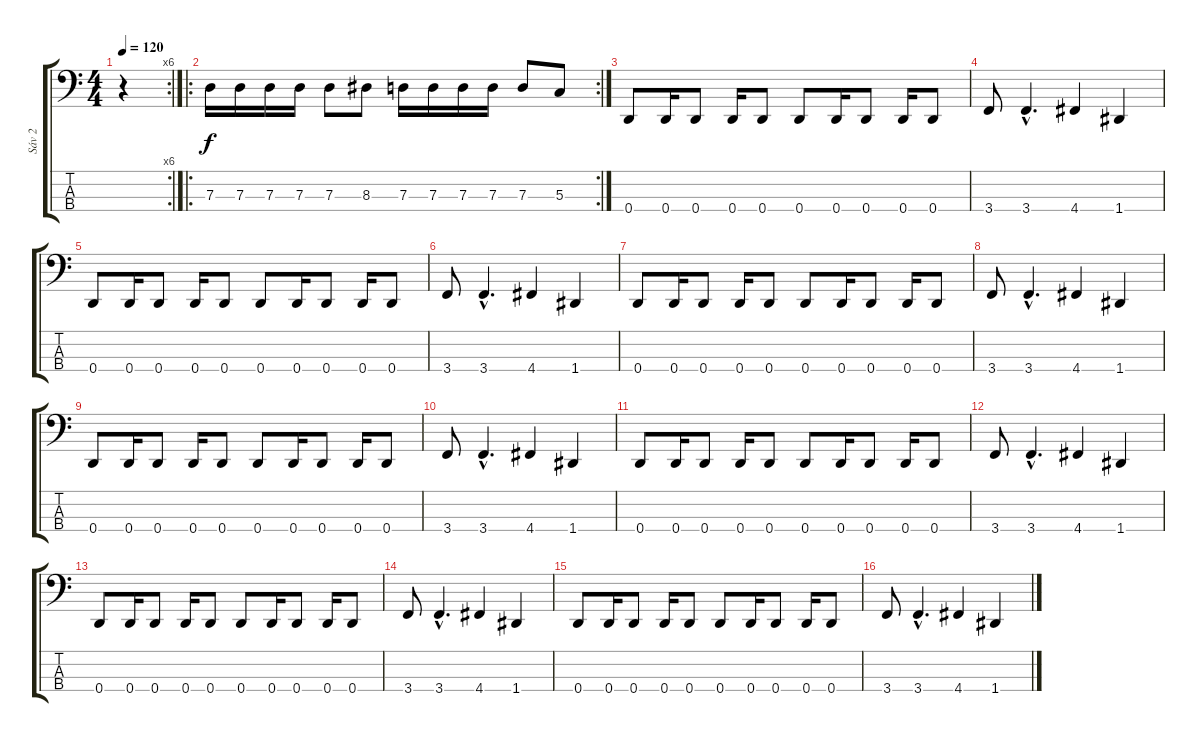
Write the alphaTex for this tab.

\track ("Sáv 2" "Sáv 2") {instrument electricbasspick}
\staff {score tabs}
\tuning (F2 C2 G1 D1) {hide}
\rc 6
\ts (4 4)
\tempo 120
\clef f4
\ks c
r.4{dy f instrument electricbasspick} |
\ro
\rc 2
7.3.16 7.3.16 7.3.16 7.3.16 7.3.8 8.3.8 7.3.16 7.3.16 7.3.16 7.3.16 7.3.8 5.3.8 |
0.4.8 0.4.16 0.4.8 0.4.16 0.4.8 0.4.8 0.4.16 0.4.8 0.4.16 0.4.8 |
3.4.8 3.4{hac}.4{d} 4.4.4 1.4.4 |
0.4.8 0.4.16 0.4.8 0.4.16 0.4.8 0.4.8 0.4.16 0.4.8 0.4.16 0.4.8 |
3.4.8 3.4{hac}.4{d} 4.4.4 1.4.4 |
0.4.8 0.4.16 0.4.8 0.4.16 0.4.8 0.4.8 0.4.16 0.4.8 0.4.16 0.4.8 |
3.4.8 3.4{hac}.4{d} 4.4.4 1.4.4 |
0.4.8 0.4.16 0.4.8 0.4.16 0.4.8 0.4.8 0.4.16 0.4.8 0.4.16 0.4.8 |
3.4.8 3.4{hac}.4{d} 4.4.4 1.4.4 |
0.4.8 0.4.16 0.4.8 0.4.16 0.4.8 0.4.8 0.4.16 0.4.8 0.4.16 0.4.8 |
3.4.8 3.4{hac}.4{d} 4.4.4 1.4.4 |
0.4.8 0.4.16 0.4.8 0.4.16 0.4.8 0.4.8 0.4.16 0.4.8 0.4.16 0.4.8 |
3.4.8 3.4{hac}.4{d} 4.4.4 1.4.4 |
0.4.8 0.4.16 0.4.8 0.4.16 0.4.8 0.4.8 0.4.16 0.4.8 0.4.16 0.4.8 |
3.4.8 3.4{hac}.4{d} 4.4.4 1.4.4
